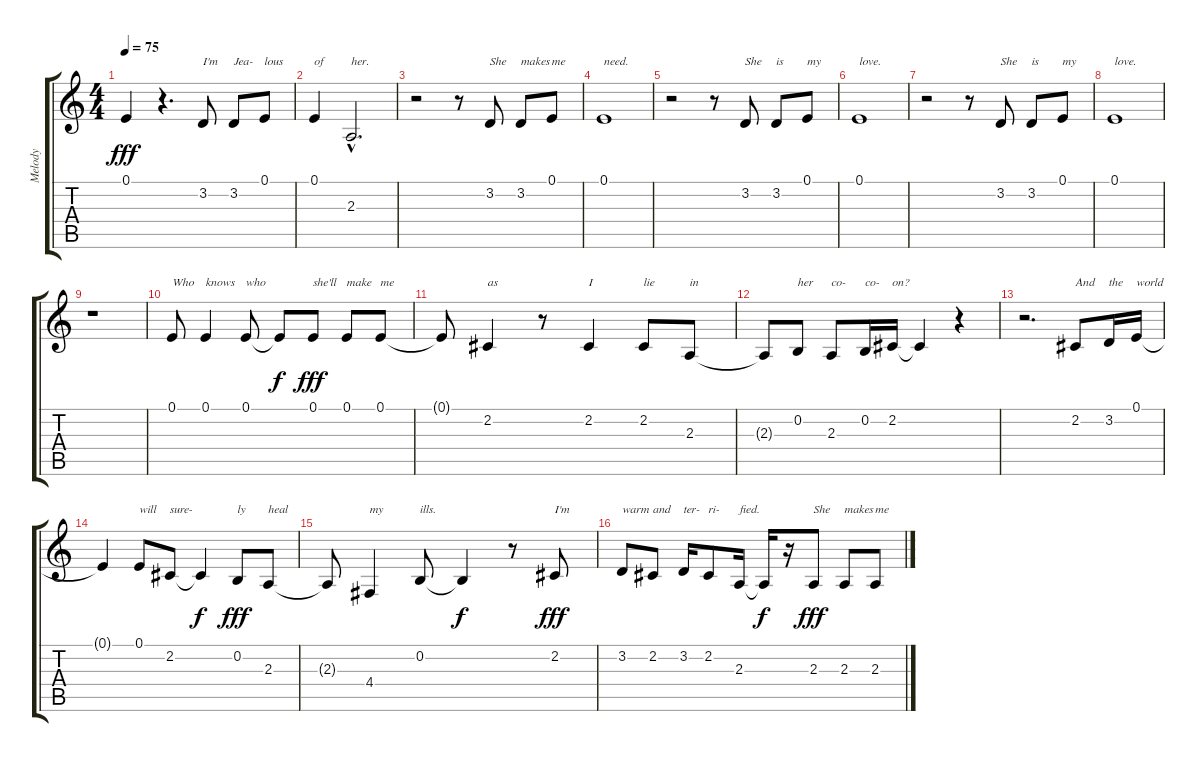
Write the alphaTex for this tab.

\track ("Melody" "Melody") {instrument flute}
\staff {score tabs}
\tuning (E4 B3 G3 D3 A2 E2) {hide}
\ts (4 4)
\tempo 75
\clef g2
\ks c
0.1{t}.4{dy fff} r.4{d} 3.2.8{txt "I'm"} 3.2.8{txt "Jea-"} 0.1.8{txt "lous"} |
0.1.4{txt "of"} 2.3{hac}.2{d txt "her."} |
r.2 r.8 3.2.8{txt "She"} 3.2.8{txt "makes"} 0.1.8{txt "me"} |
0.1.1{txt "need."} |
r.2 r.8 3.2.8{txt "She"} 3.2.8{txt "is"} 0.1.8{txt "my"} |
0.1.1{txt "love."} |
r.2 r.8 3.2.8{txt "She"} 3.2.8{txt "is"} 0.1.8{txt "my"} |
0.1.1{txt "love."} |
r.1 |
0.1.8{txt "Who"} 0.1.4{txt "knows"} 0.1.8{txt "who"} 0.1{t}.8{dy f} 0.1.8{txt "she'll" dy fff} 0.1.8{txt "make"} 0.1.8{txt "me"} |
0.1{t}.8 2.2.4{txt "as"} r.8 2.2.4{txt "I"} 2.2.8{txt "lie"} 2.3.8{txt "in"} |
2.3{t}.8 0.2.8{txt "her"} 2.3.8{txt "co-"} 0.2.16{txt "co-"} 2.2.16{txt "on?"} 2.2{t}.4 r.4 |
r.2{d} 2.2.8{txt "And"} 3.2.16{txt "the"} 0.1.16{txt "world"} |
0.1{t}.4 0.1.8{txt "will"} 2.2.8{txt "sure-"} 2.2{t}.4{dy f} 0.2.8{txt "ly" dy fff} 2.3.8{txt "heal"} |
2.3{t}.8 4.4.4{txt "my"} 0.2.8{txt "ills."} 0.2{t}.4{dy f} r.8 2.2.8{txt "I'm" dy fff} |
3.2.8{txt "warm"} 2.2.8{txt "and"} 3.2.16{txt "ter-"} 2.2.8{txt "ri-"} 2.3.16{txt "fied."} 2.3{t}.16{dy f} r.16 2.3.8{txt "She" dy fff} 2.3.8{txt "makes"} 2.3.8{txt "me"}
